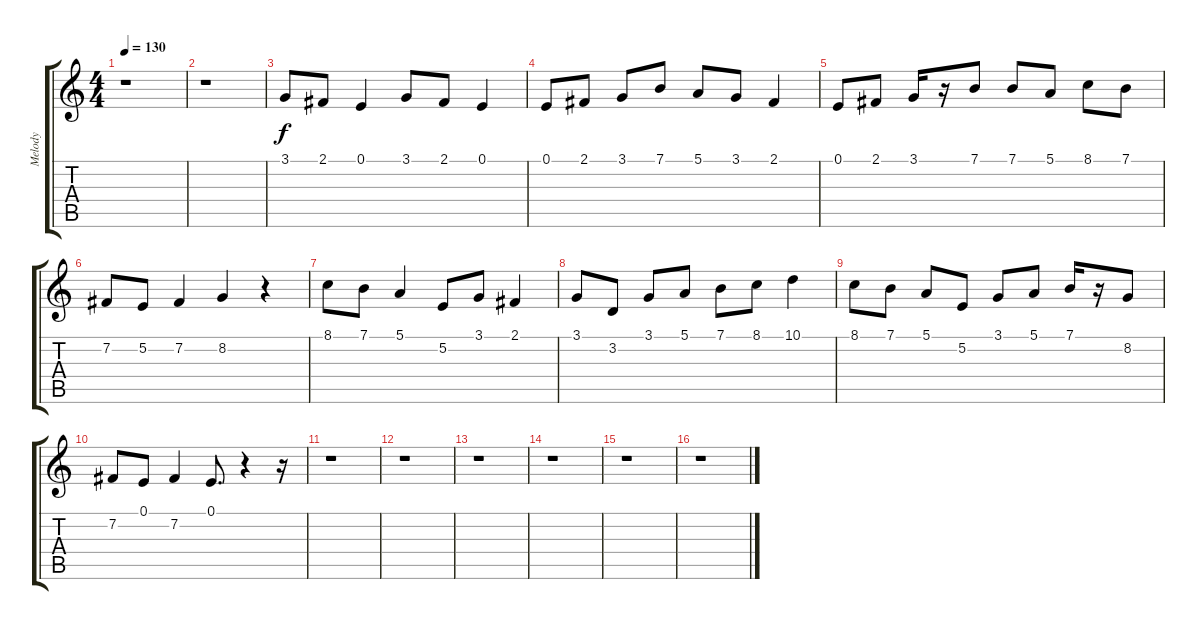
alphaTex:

\track ("Melody " "Melody ") {instrument vibraphone}
\staff {score tabs}
\tuning (E4 B3 G3 D3 A2 E2) {hide}
\ts (4 4)
\tempo 130
\clef g2
\ks c
r.1{dy f} |
r.1 |
3.1.8{instrument fx1rain} 2.1.8 0.1.4 3.1.8 2.1.8 0.1.4 |
0.1.8 2.1.8 3.1.8 7.1.8 5.1.8 3.1.8 2.1.4 |
0.1.8 2.1.8 3.1.16 r.16 7.1.8 7.1.8 5.1.8 8.1.8 7.1.8 |
7.2.8 5.2.8 7.2.4 8.2.4 r.4 |
8.1.8 7.1.8 5.1.4 5.2.8 3.1.8 2.1.4 |
3.1.8 3.2.8 3.1.8 5.1.8 7.1.8 8.1.8 10.1.4 |
8.1.8 7.1.8 5.1.8 5.2.8 3.1.8 5.1.8 7.1.16 r.16 8.2.8 |
7.2.8 0.1.8 7.2.4 0.1.8{d} r.4 r.16 |
r.1 |
r.1 |
r.1 |
r.1 |
r.1 |
r.1
